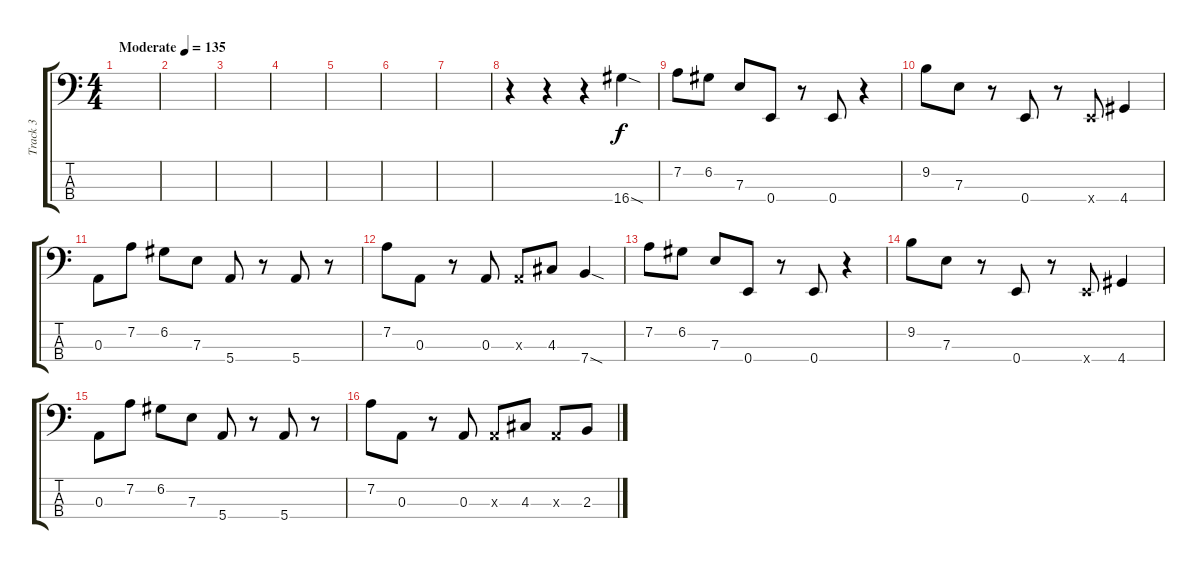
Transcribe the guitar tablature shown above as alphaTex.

\track ("Track 3" "Track 3") {instrument electricbassfinger}
\staff {score tabs}
\tuning (G2 D2 A1 E1) {hide}
\ts (4 4)
\tempo (135 "Moderate")
\clef f4
\ks c
|
|
|
|
|
|
|
r.4 r.4 r.4 16.4{sod}.4 |
7.2.8 6.2.8 7.3.8 0.4.8 r.8 0.4.8 r.4 |
9.2.8 7.3.8 r.8 0.4.8 r.8 0.4{x}.8 4.4.4 |
0.3.8 7.2.8 6.2.8 7.3.8 5.4.8 r.8 5.4.8 r.8 |
7.2.8 0.3.8 r.8 0.3.8 0.3{x}.8 4.3.8 7.4{sod}.4 |
7.2.8 6.2.8 7.3.8 0.4.8 r.8 0.4.8 r.4 |
9.2.8 7.3.8 r.8 0.4.8 r.8 0.4{x}.8 4.4.4 |
0.3.8 7.2.8 6.2.8 7.3.8 5.4.8 r.8 5.4.8 r.8 |
7.2.8 0.3.8 r.8 0.3.8 0.3{x}.8 4.3.8 0.3{x}.8 2.3.8
